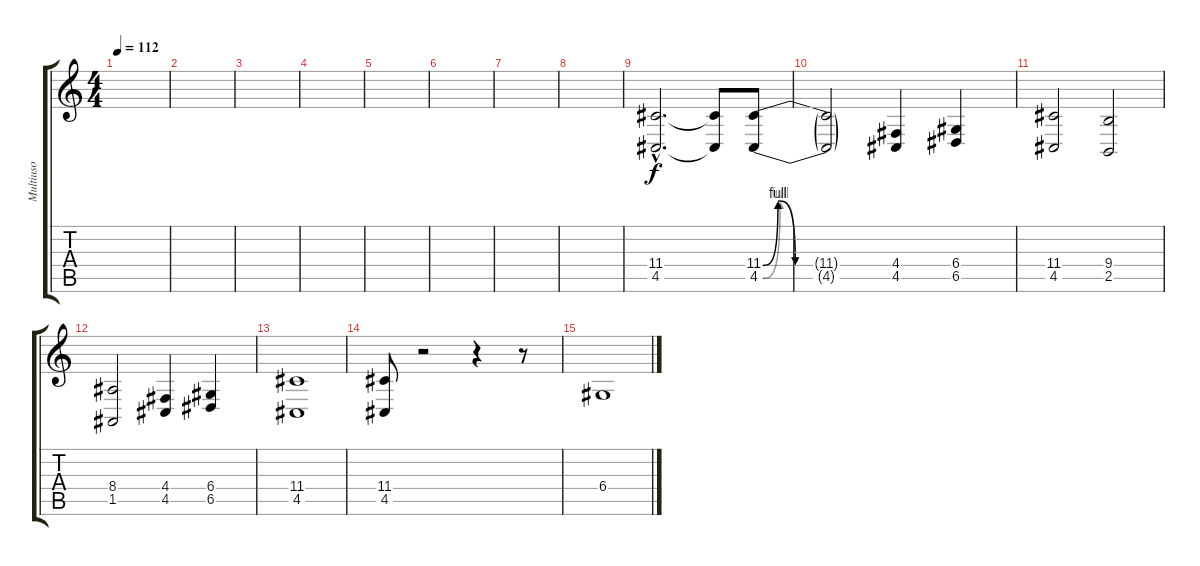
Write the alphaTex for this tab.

\track ("Multiuso" "Multiuso") {instrument fx4atmosphere}
\staff {score tabs}
\tuning (E4 B3 G3 D3 A2 E2) {hide}
\ts (4 4)
\tempo 112
\clef g2
\ks c
|
|
|
|
|
|
|
|
(11.4{hac} 4.5{hac}).2{d volume 13 instrument fx4atmosphere} (11.4{t} 4.5{t}).8 (11.4{be (custom 0 0 7 4 15 0 30 0 45 0 60 0)} 4.5{be (custom 0 0 8 4 15 0 30 0 45 0 60 0)}).8 |
(11.4{t} 4.5{t}).2 (4.4 4.5).4 (6.4 6.5).4 |
(11.4 4.5).2 (9.4 2.5).2 |
(8.4 1.5).2 (4.4 4.5).4 (6.4 6.5).4 |
(11.4 4.5).1 |
(11.4 4.5).8 r.2 r.4 r.8 |
6.4.1
